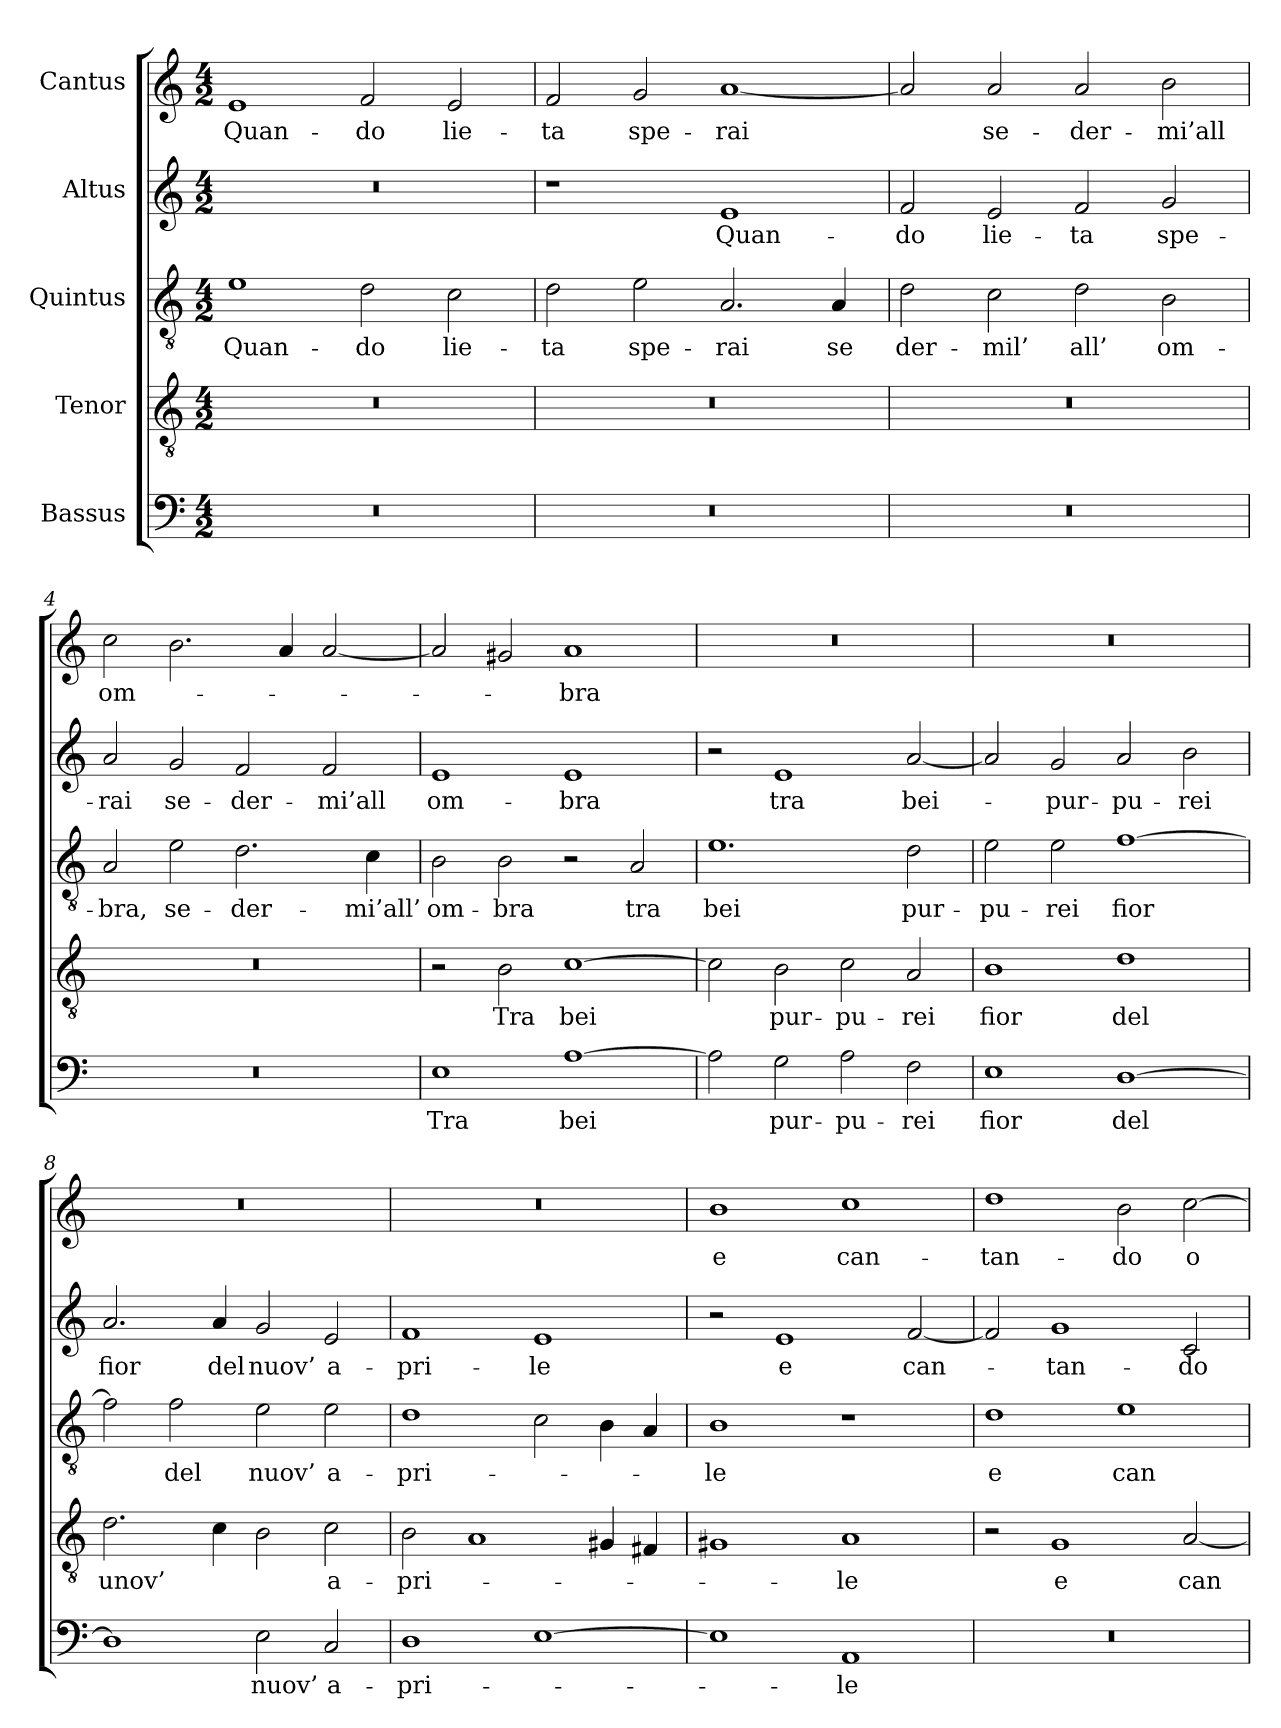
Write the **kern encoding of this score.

**kern	**text	**kern	**text	**kern	**text	**kern	**text	**kern	**text
*part5	*part5	*part4	*part4	*part3	*part3	*part2	*part2	*part1	*part1
*staff5	*staff5	*staff4	*staff4	*staff3	*staff3	*staff2	*staff2	*staff1	*staff1
*I"Bassus	*	*I"Tenor	*	*I"Quintus	*	*I"Altus	*	*I"Cantus	*
*clefF4	*	*clefGv2	*	*clefGv2	*	*clefG2	*	*clefG2	*
*k[]	*	*k[]	*	*k[]	*	*k[]	*	*k[]	*
*M4/2	*	*M4/2	*	*M4/2	*	*M4/2	*	*M4/2	*
=1	=1	=1	=1	=1	=1	=1	=1	=1	=1
0r	.	0r	.	1e\	Quan-	0r	.	1e/	Quan-
.	.	.	.	2d\	-do	.	.	2f/	-do
.	.	.	.	2c\	lie-	.	.	2e/	lie-
=2	=2	=2	=2	=2	=2	=2	=2	=2	=2
0r	.	0r	.	2d\	-ta	1r	.	2f/	-ta
.	.	.	.	2e\	spe-	.	.	2g/	spe-
.	.	.	.	2.A/	-rai	1e/	Quan-	[1a/	-rai
.	.	.	.	4A/	se	.	.	.	.
=3	=3	=3	=3	=3	=3	=3	=3	=3	=3
0r	.	0r	.	2d\	der-	2f/	-do	2a/]	.
.	.	.	.	2c\	-mil’	2e/	lie-	2a/	se-
.	.	.	.	2d\	all’	2f/	-ta	2a/	-der-
.	.	.	.	2B\	om-	2g/	spe-	2b\	-mi’all
=4	=4	=4	=4	=4	=4	=4	=4	=4	=4
0r	.	0r	.	2A/	-bra,	2a/	-rai	2cc\	om-
.	.	.	.	2e\	se-	2g/	se-	2.b\	.
.	.	.	.	2.d\	-der-	2f/	-der-	.	.
.	.	.	.	.	.	.	.	4a/	.
.	.	.	.	.	.	2f/	-mi’all	[2a/	.
.	.	.	.	4c\	-mi’all’	.	.	.	.
=5	=5	=5	=5	=5	=5	=5	=5	=5	=5
1E\	Tra	2r	.	2B\	om-	1e/	om-	2a/]	.
.	.	2B\	Tra	2B\	-bra	.	.	2g#X/	.
[1A\	bei	[1c\	bei	2r	.	1e/	-bra	1a/	-bra
.	.	.	.	2A/	tra	.	.	.	.
=6	=6	=6	=6	=6	=6	=6	=6	=6	=6
2A\]	.	2c\]	.	1.e\	bei	2r	.	0r	.
2G\	pur-	2B\	pur-	.	.	1e/	tra	.	.
2A\	-pu-	2c\	-pu-	.	.	.	.	.	.
2F\	-rei	2A/	-rei	2d\	pur-	[2a/	bei-	.	.
=7	=7	=7	=7	=7	=7	=7	=7	=7	=7
1E\	fior	1B\	fior	2e\	-pu-	2a/]	.	0r	.
.	.	.	.	2e\	-rei	2g/	-pur-	.	.
[1D\	del	1d\	del	[1f\	fior	2a/	-pu-	.	.
.	.	.	.	.	.	2b\	-rei	.	.
=8	=8	=8	=8	=8	=8	=8	=8	=8	=8
1D\]	.	2.d\	unov’	2f\]	.	2.a/	fior	0r	.
.	.	.	.	2f\	del	.	.	.	.
.	.	4c\	.	.	.	4a/	del	.	.
2E\	nuov’	2B\	.	2e\	nuov’	2g/	nuov’	.	.
2C/	a-	2c\	a-	2e\	a-	2e/	a-	.	.
=9	=9	=9	=9	=9	=9	=9	=9	=9	=9
1D\	-pri-	2B\	-pri-	1d\	-pri-	1f/	-pri-	0r	.
.	.	1A/	.	.	.	.	.	.	.
[1E\	.	.	.	2c\	.	1e/	-le	.	.
.	.	4G#X/	.	4B\	.	.	.	.	.
.	.	4F#X/	.	4A/	.	.	.	.	.
=10	=10	=10	=10	=10	=10	=10	=10	=10	=10
1E\]	.	1G#X/	.	1B\	-le	2r	.	1b\	e
.	.	.	.	.	.	1e/	e	.	.
1AA/	-le	1A/	-le	1r	.	.	.	1cc\	can-
.	.	.	.	.	.	[2f/	can-	.	.
=11	=11	=11	=11	=11	=11	=11	=11	=11	=11
0r	.	2r	.	1d\	e	2f/]	.	1dd\	-tan-
.	.	1G/	e	.	.	1g/	-tan-	.	.
.	.	.	.	1e\	can-	.	.	2b\	-do
.	.	[2A/	can-	.	.	2c/	-do	[2cc\	o-
=	=	=	=	=	=	=	=	=	=
*-	*-	*-	*-	*-	*-	*-	*-	*-	*-
